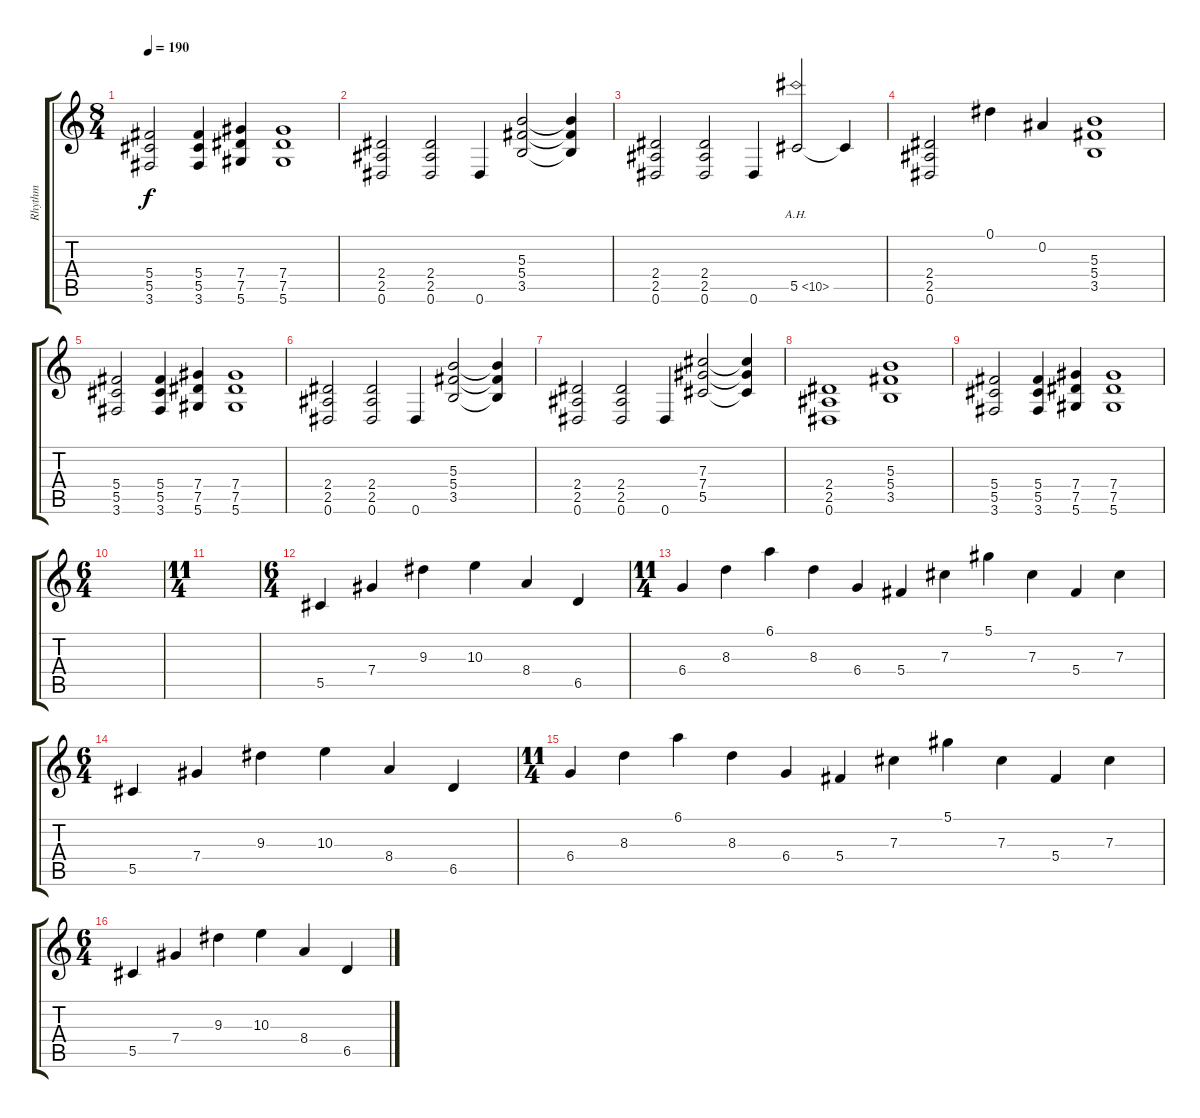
\track ("Rhythm" "Rhythm") {instrument distortionguitar}
\staff {score tabs}
\tuning (Eb4 Bb3 Gb3 Db3 Ab2 Eb2) {hide}
\ts (8 4)
\tempo 190
\clef g2
\ks c
(5.4 5.5 3.6).2{dy f} (5.4 5.5 3.6).4 (7.4 7.5 5.6).4 (7.4 7.5 5.6).1 |
(2.4 2.5 0.6).2 (2.4 2.5 0.6).2 0.6.4 (5.3 5.4 3.5).2 (5.3{t} 5.4{t} 3.5{t}).4 |
(2.4 2.5 0.6).2 (2.4 2.5 0.6).2 0.6.4 5.5{ah 5}.2 5.5{t}.4 |
(2.4 2.5 0.6).2 0.1.4 0.2.4 (5.3 5.4 3.5).1 |
(5.4 5.5 3.6).2 (5.4 5.5 3.6).4 (7.4 7.5 5.6).4 (7.4 7.5 5.6).1 |
(2.4 2.5 0.6).2 (2.4 2.5 0.6).2 0.6.4 (5.3 5.4 3.5).2 (5.3{t} 5.4{t} 3.5{t}).4 |
(2.4 2.5 0.6).2 (2.4 2.5 0.6).2 0.6.4 (7.3 7.4 5.5).2 (7.3{t} 7.4{t} 5.5{t}).4 |
(2.4 2.5 0.6).1 (5.3 5.4 3.5).1 |
(5.4 5.5 3.6).2 (5.4 5.5 3.6).4 (7.4 7.5 5.6).4 (7.4 7.5 5.6).1 |
\ts (6 4)
|
\ts (11 4)
|
\ts (6 4)
5.5.4 7.4.4 9.3.4 10.3.4 8.4.4 6.5.4 |
\ts (11 4)
6.4.4 8.3.4 6.1.4 8.3.4 6.4.4 5.4.4 7.3.4 5.1.4 7.3.4 5.4.4 7.3.4 |
\ts (6 4)
5.5.4 7.4.4 9.3.4 10.3.4 8.4.4 6.5.4 |
\ts (11 4)
6.4.4 8.3.4 6.1.4 8.3.4 6.4.4 5.4.4 7.3.4 5.1.4 7.3.4 5.4.4 7.3.4 |
\ts (6 4)
5.5.4 7.4.4 9.3.4 10.3.4 8.4.4 6.5.4
